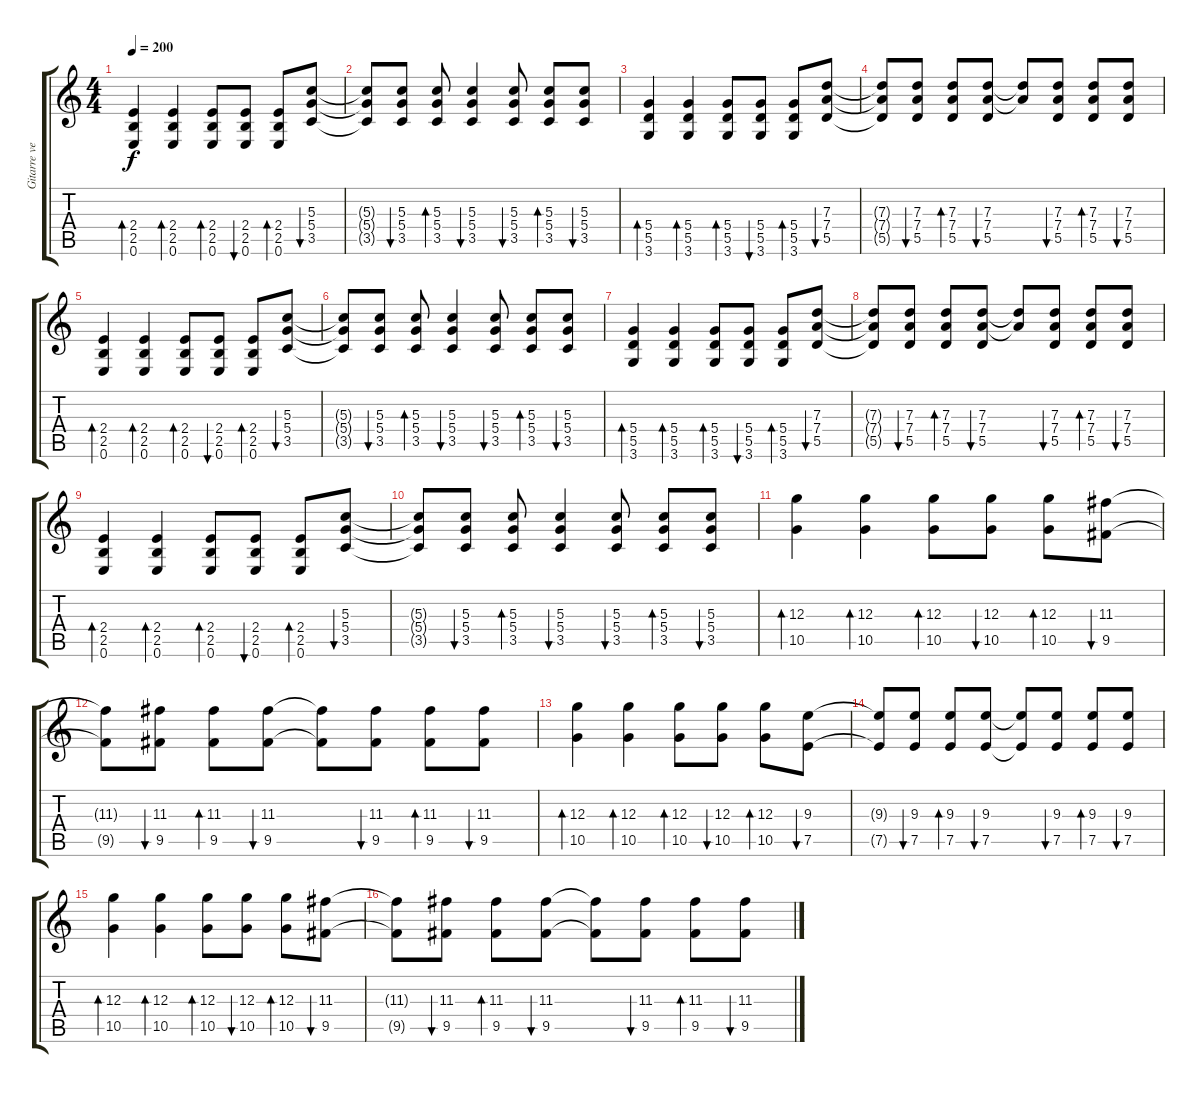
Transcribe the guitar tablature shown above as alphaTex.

\track ("Gitarre verzerrt 2" "Gitarre ve") {instrument distortionguitar}
\staff {score tabs}
\tuning (E4 B3 G3 D3 A2 E2) {hide}
\ts (4 4)
\tempo 200
\clef g2
\ks c
(2.4 2.5 0.6).4{bd 120 dy f} (2.4 2.5 0.6).4{bd 120} (2.4 2.5 0.6).8{bd 120} (2.4 2.5 0.6).8{bu 120} (2.4 2.5 0.6).8{bd 120} (5.3 5.4 3.5).8{bu 120} |
(5.3{t} 5.4{t} 3.5{t}).8 (5.3 5.4 3.5).8{bu 120} (5.3 5.4 3.5).8{bd 120} (5.3 5.4 3.5).4{bu 120} (5.3 5.4 3.5).8{bu 120} (5.3 5.4 3.5).8{bd 120} (5.3 5.4 3.5).8{bu 120} |
(5.4 5.5 3.6).4{bd 120} (5.4 5.5 3.6).4{bd 120} (5.4 5.5 3.6).8{bd 120} (5.4 5.5 3.6).8{bu 120} (5.4 5.5 3.6).8{bd 120} (7.3 7.4 5.5).8{bu 120} |
(7.3{t} 7.4{t} 5.5{t}).8 (7.3 7.4 5.5).8{bu 120} (7.3 7.4 5.5).8{bd 120} (7.3 7.4 5.5).8{bu 120} (7.3{t} 7.4{t}).8 (7.3 7.4 5.5).8{bu 120} (7.3 7.4 5.5).8{bd 120} (7.3 7.4 5.5).8{bu 120} |
(2.4 2.5 0.6).4{bd 120} (2.4 2.5 0.6).4{bd 120} (2.4 2.5 0.6).8{bd 120} (2.4 2.5 0.6).8{bu 120} (2.4 2.5 0.6).8{bd 120} (5.3 5.4 3.5).8{bu 120} |
(5.3{t} 5.4{t} 3.5{t}).8 (5.3 5.4 3.5).8{bu 120} (5.3 5.4 3.5).8{bd 120} (5.3 5.4 3.5).4{bu 120} (5.3 5.4 3.5).8{bu 120} (5.3 5.4 3.5).8{bd 120} (5.3 5.4 3.5).8{bu 120} |
(5.4 5.5 3.6).4{bd 120} (5.4 5.5 3.6).4{bd 120} (5.4 5.5 3.6).8{bd 120} (5.4 5.5 3.6).8{bu 120} (5.4 5.5 3.6).8{bd 120} (7.3 7.4 5.5).8{bu 120} |
(7.3{t} 7.4{t} 5.5{t}).8 (7.3 7.4 5.5).8{bu 120} (7.3 7.4 5.5).8{bd 120} (7.3 7.4 5.5).8{bu 120} (7.3{t} 7.4{t}).8 (7.3 7.4 5.5).8{bu 120} (7.3 7.4 5.5).8{bd 120} (7.3 7.4 5.5).8{bu 120} |
(2.4 2.5 0.6).4{bd 120} (2.4 2.5 0.6).4{bd 120} (2.4 2.5 0.6).8{bd 120} (2.4 2.5 0.6).8{bu 120} (2.4 2.5 0.6).8{bd 120} (5.3 5.4 3.5).8{bu 120} |
(5.3{t} 5.4{t} 3.5{t}).8 (5.3 5.4 3.5).8{bu 120} (5.3 5.4 3.5).8{bd 120} (5.3 5.4 3.5).4{bu 120} (5.3 5.4 3.5).8{bu 120} (5.3 5.4 3.5).8{bd 120} (5.3 5.4 3.5).8{bu 120} |
(12.3 10.5).4{bd 120} (12.3 10.5).4{bd 120} (12.3 10.5).8{bd 120} (12.3 10.5).8{bu 120} (12.3 10.5).8{bd 120} (11.3 9.5).8{bu 120} |
(11.3{t} 9.5{t}).8 (11.3 9.5).8{bu 120} (11.3 9.5).8{bd 120} (11.3 9.5).8{bu 120} (11.3{t} 9.5{t}).8 (11.3 9.5).8{bu 120} (11.3 9.5).8{bd 120} (11.3 9.5).8{bu 120} |
(12.3 10.5).4{bd 120} (12.3 10.5).4{bd 120} (12.3 10.5).8{bd 120} (12.3 10.5).8{bu 120} (12.3 10.5).8{bd 120} (9.3 7.5).8{bu 120} |
(9.3{t} 7.5{t}).8 (9.3 7.5).8{bu 120} (9.3 7.5).8{bd 120} (9.3 7.5).8{bu 120} (9.3{t} 7.5{t}).8 (9.3 7.5).8{bu 120} (9.3 7.5).8{bd 120} (9.3 7.5).8{bu 120} |
(12.3 10.5).4{bd 120} (12.3 10.5).4{bd 120} (12.3 10.5).8{bd 120} (12.3 10.5).8{bu 120} (12.3 10.5).8{bd 120} (11.3 9.5).8{bu 120} |
(11.3{t} 9.5{t}).8 (11.3 9.5).8{bu 120} (11.3 9.5).8{bd 120} (11.3 9.5).8{bu 120} (11.3{t} 9.5{t}).8 (11.3 9.5).8{bu 120} (11.3 9.5).8{bd 120} (11.3 9.5).8{bu 120}
